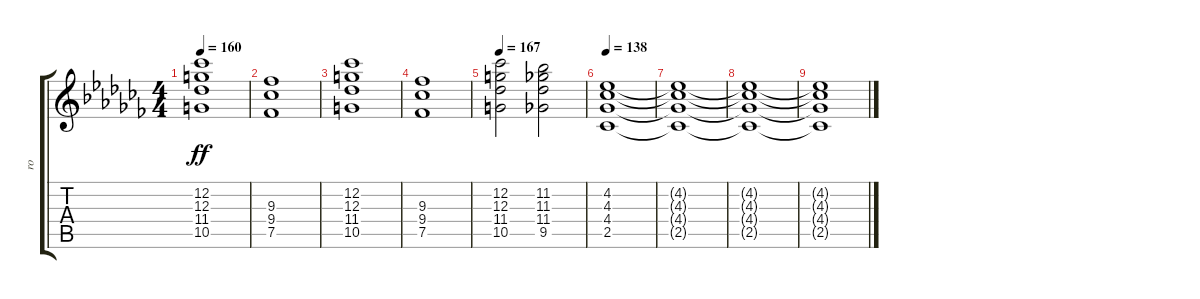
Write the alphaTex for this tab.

\track ("ro" "ro") {instrument distortionguitar}
\staff {score tabs}
\tuning (E4 B3 G3 D3 A2 E2) {hide}
\ts (4 4)
\tempo 160
\clef g2
\ks abminor
(12.2 12.3 11.4 10.5).1{dy ff} |
(9.3 9.4 7.5).1 |
(12.2 12.3 11.4 10.5).1 |
(9.3 9.4 7.5).1 |
\tempo 167
(12.2 12.3 11.4 10.5).2 (11.2 11.3 11.4 9.5).2 |
\tempo 138
(4.2 4.3 4.4 2.5).1 |
(4.2{t} 4.3{t} 4.4{t} 2.5{t}).1 |
(4.2{t} 4.3{t} 4.4{t} 2.5{t}).1 |
(4.2{t} 4.3{t} 4.4{t} 2.5{t}).1
